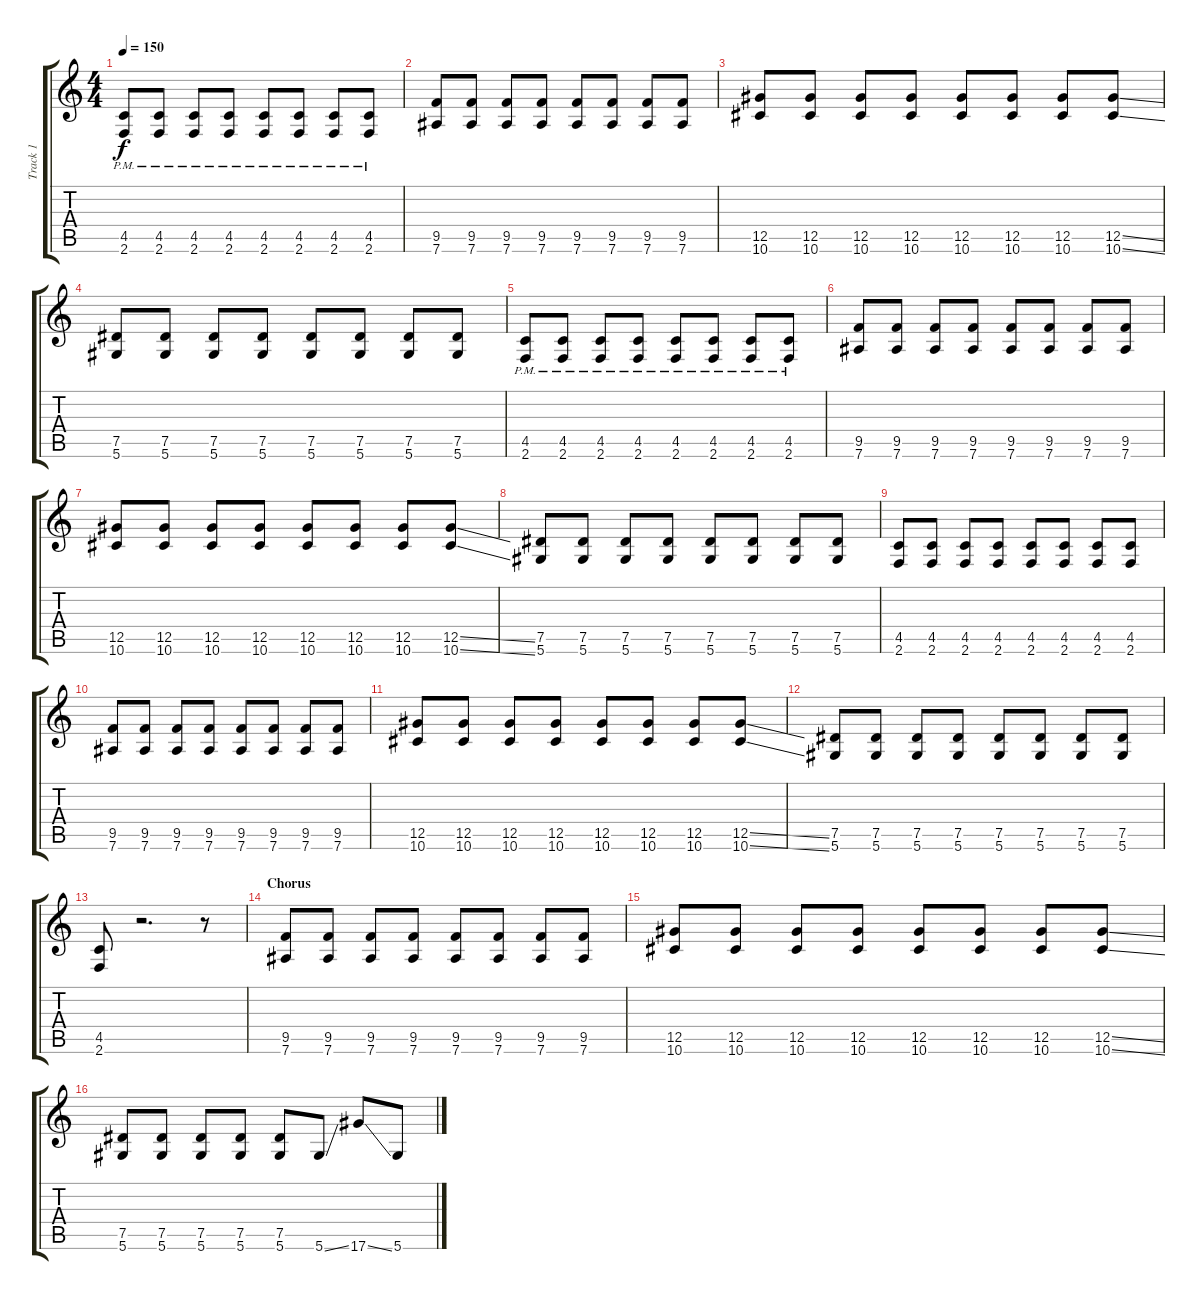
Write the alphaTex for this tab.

\track ("Track 1" "Track 1") {instrument distortionguitar}
\staff {score tabs}
\tuning (Eb4 Bb3 Gb3 Db3 Ab2 Eb2) {hide}
\ts (4 4)
\tempo 150
\clef g2
\ks c
(4.5{pm} 2.6{pm}).8{dy f} (4.5{pm} 2.6{pm}).8 (4.5{pm} 2.6{pm}).8 (4.5{pm} 2.6{pm}).8 (4.5{pm} 2.6{pm}).8 (4.5{pm} 2.6{pm}).8 (4.5{pm} 2.6{pm}).8 (4.5{pm} 2.6{pm}).8 |
(9.5 7.6).8 (9.5 7.6).8 (9.5 7.6).8 (9.5 7.6).8 (9.5 7.6).8 (9.5 7.6).8 (9.5 7.6).8 (9.5 7.6).8 |
(12.5 10.6).8 (12.5 10.6).8 (12.5 10.6).8 (12.5 10.6).8 (12.5 10.6).8 (12.5 10.6).8 (12.5 10.6).8 (12.5{ss} 10.6{ss}).8 |
(7.5 5.6).8 (7.5 5.6).8 (7.5 5.6).8 (7.5 5.6).8 (7.5 5.6).8 (7.5 5.6).8 (7.5 5.6).8 (7.5 5.6).8 |
(4.5{pm} 2.6{pm}).8 (4.5{pm} 2.6{pm}).8 (4.5{pm} 2.6{pm}).8 (4.5{pm} 2.6{pm}).8 (4.5{pm} 2.6{pm}).8 (4.5{pm} 2.6{pm}).8 (4.5{pm} 2.6{pm}).8 (4.5{pm} 2.6{pm}).8 |
(9.5 7.6).8 (9.5 7.6).8 (9.5 7.6).8 (9.5 7.6).8 (9.5 7.6).8 (9.5 7.6).8 (9.5 7.6).8 (9.5 7.6).8 |
(12.5 10.6).8 (12.5 10.6).8 (12.5 10.6).8 (12.5 10.6).8 (12.5 10.6).8 (12.5 10.6).8 (12.5 10.6).8 (12.5{ss} 10.6{ss}).8 |
(7.5 5.6).8 (7.5 5.6).8 (7.5 5.6).8 (7.5 5.6).8 (7.5 5.6).8 (7.5 5.6).8 (7.5 5.6).8 (7.5 5.6).8 |
(4.5 2.6).8 (4.5 2.6).8 (4.5 2.6).8 (4.5 2.6).8 (4.5 2.6).8 (4.5 2.6).8 (4.5 2.6).8 (4.5 2.6).8 |
(9.5 7.6).8 (9.5 7.6).8 (9.5 7.6).8 (9.5 7.6).8 (9.5 7.6).8 (9.5 7.6).8 (9.5 7.6).8 (9.5 7.6).8 |
(12.5 10.6).8 (12.5 10.6).8 (12.5 10.6).8 (12.5 10.6).8 (12.5 10.6).8 (12.5 10.6).8 (12.5 10.6).8 (12.5{ss} 10.6{ss}).8 |
(7.5 5.6).8 (7.5 5.6).8 (7.5 5.6).8 (7.5 5.6).8 (7.5 5.6).8 (7.5 5.6).8 (7.5 5.6).8 (7.5 5.6).8 |
(4.5 2.6).8 r.2{d} r.8 |
\section ("" "Chorus")
(9.5 7.6).8 (9.5 7.6).8 (9.5 7.6).8 (9.5 7.6).8 (9.5 7.6).8 (9.5 7.6).8 (9.5 7.6).8 (9.5 7.6).8 |
(12.5 10.6).8 (12.5 10.6).8 (12.5 10.6).8 (12.5 10.6).8 (12.5 10.6).8 (12.5 10.6).8 (12.5 10.6).8 (12.5{ss} 10.6{ss}).8 |
(7.5 5.6).8 (7.5 5.6).8 (7.5 5.6).8 (7.5 5.6).8 (7.5 5.6).8 5.6{ss}.8 17.6{ss}.8 5.6.8
